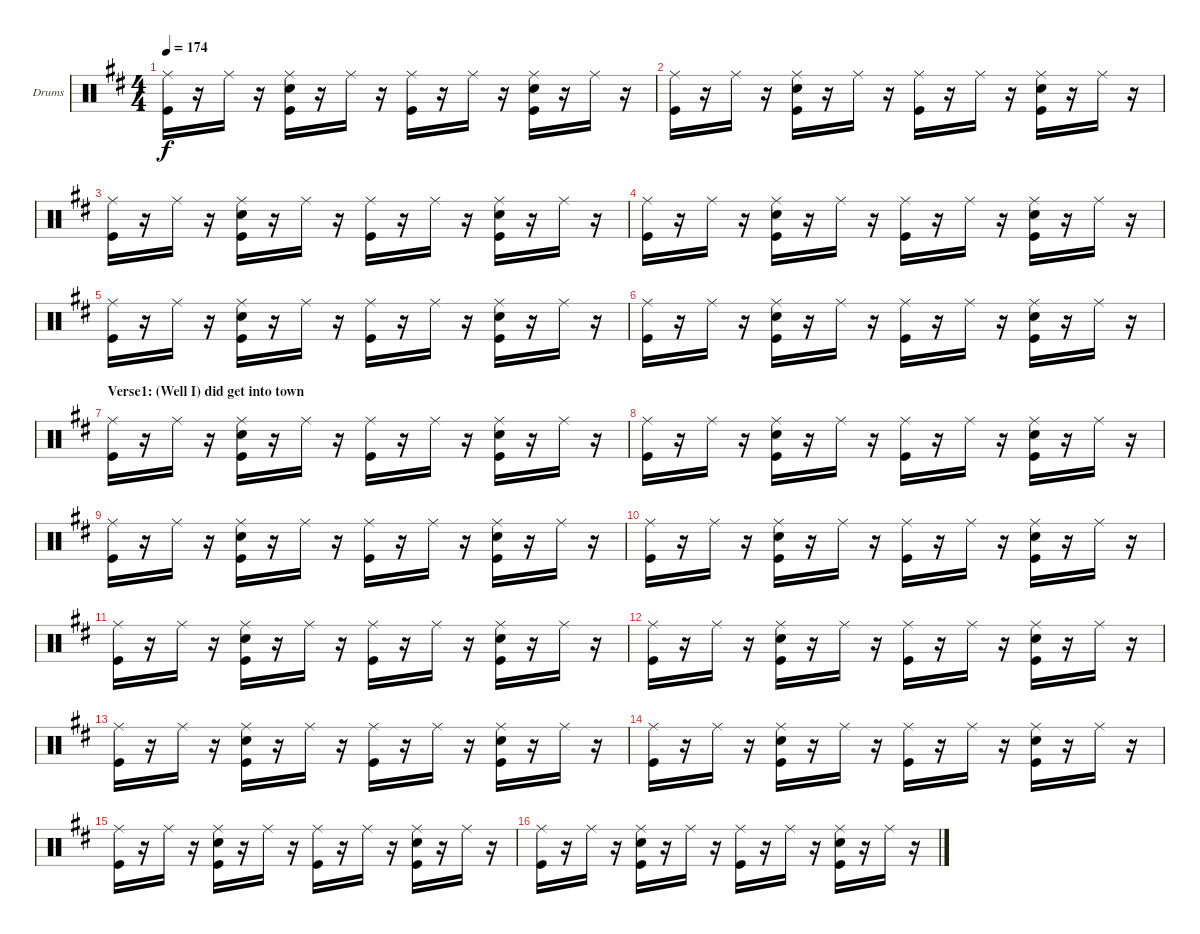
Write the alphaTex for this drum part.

\bracketExtendMode groupsimilarinstruments
\firstSystemTrackNameOrientation horizontal
\otherSystemsTrackNameOrientation horizontal
\track ("Drumkit" "Drums") {instrument percussion}
\staff {score}
\articulation defaults
\ts (4 4)
\tempo 174
\clef neutral
\scale
0.333333
\ks d
("Kick (hit)" "Ride (middle)").16{dy f} r.16 "Ride (middle)".16 r.16 ("Kick (hit)" "Snare (hit) 2" "Ride (middle)").16 r.16 "Ride (middle)".16 r.16 ("Kick (hit)" "Ride (middle)").16 r.16 "Ride (middle)".16 r.16 ("Kick (hit)" "Snare (hit) 2" "Ride (middle)").16 r.16 "Ride (middle)".16 r.16 |
\scale
0.333333 ("Kick (hit)" "Ride (middle)").16 r.16 "Ride (middle)".16 r.16 ("Kick (hit)" "Snare (hit) 2" "Ride (middle)").16 r.16 "Ride (middle)".16 r.16 ("Kick (hit)" "Ride (middle)").16 r.16 "Ride (middle)".16 r.16 ("Kick (hit)" "Snare (hit) 2" "Ride (middle)").16 r.16 "Ride (middle)".16 r.16 |
\scale
0.333333 ("Kick (hit)" "Ride (middle)").16 r.16 "Ride (middle)".16 r.16 ("Kick (hit)" "Snare (hit) 2" "Ride (middle)").16 r.16 "Ride (middle)".16 r.16 ("Kick (hit)" "Ride (middle)").16 r.16 "Ride (middle)".16 r.16 ("Kick (hit)" "Snare (hit) 2" "Ride (middle)").16 r.16 "Ride (middle)".16 r.16 |
\scale
0.333333 ("Kick (hit)" "Ride (middle)").16 r.16 "Ride (middle)".16 r.16 ("Kick (hit)" "Snare (hit) 2" "Ride (middle)").16 r.16 "Ride (middle)".16 r.16 ("Kick (hit)" "Ride (middle)").16 r.16 "Ride (middle)".16 r.16 ("Kick (hit)" "Snare (hit) 2" "Ride (middle)").16 r.16 "Ride (middle)".16 r.16 |
\scale
0.333333 ("Kick (hit)" "Ride (middle)").16 r.16 "Ride (middle)".16 r.16 ("Kick (hit)" "Snare (hit) 2" "Ride (middle)").16 r.16 "Ride (middle)".16 r.16 ("Kick (hit)" "Ride (middle)").16 r.16 "Ride (middle)".16 r.16 ("Kick (hit)" "Snare (hit) 2" "Ride (middle)").16 r.16 "Ride (middle)".16 r.16 |
\scale
0.333333 ("Kick (hit)" "Ride (middle)").16 r.16 "Ride (middle)".16 r.16 ("Kick (hit)" "Snare (hit) 2" "Ride (middle)").16 r.16 "Ride (middle)".16 r.16 ("Kick (hit)" "Ride (middle)").16 r.16 "Ride (middle)".16 r.16 ("Kick (hit)" "Snare (hit) 2" "Ride (middle)").16 r.16 "Ride (middle)".16 r.16 |
\section ("" "Verse1: (Well I) did get into town")
\scale
0.333333 ("Kick (hit)" "Ride (middle)").16 r.16 "Ride (middle)".16 r.16 ("Kick (hit)" "Snare (hit) 2" "Ride (middle)").16 r.16 "Ride (middle)".16 r.16 ("Kick (hit)" "Ride (middle)").16 r.16 "Ride (middle)".16 r.16 ("Kick (hit)" "Snare (hit) 2" "Ride (middle)").16 r.16 "Ride (middle)".16 r.16 |
\scale
0.333333 ("Kick (hit)" "Ride (middle)").16 r.16 "Ride (middle)".16 r.16 ("Kick (hit)" "Snare (hit) 2" "Ride (middle)").16 r.16 "Ride (middle)".16 r.16 ("Kick (hit)" "Ride (middle)").16 r.16 "Ride (middle)".16 r.16 ("Kick (hit)" "Snare (hit) 2" "Ride (middle)").16 r.16 "Ride (middle)".16 r.16 |
\scale
0.333333 ("Kick (hit)" "Ride (middle)").16 r.16 "Ride (middle)".16 r.16 ("Kick (hit)" "Snare (hit) 2" "Ride (middle)").16 r.16 "Ride (middle)".16 r.16 ("Kick (hit)" "Ride (middle)").16 r.16 "Ride (middle)".16 r.16 ("Kick (hit)" "Snare (hit) 2" "Ride (middle)").16 r.16 "Ride (middle)".16 r.16 |
\scale
0.333333 ("Kick (hit)" "Ride (middle)").16 r.16 "Ride (middle)".16 r.16 ("Kick (hit)" "Snare (hit) 2" "Ride (middle)").16 r.16 "Ride (middle)".16 r.16 ("Kick (hit)" "Ride (middle)").16 r.16 "Ride (middle)".16 r.16 ("Kick (hit)" "Snare (hit) 2" "Ride (middle)").16 r.16 "Ride (middle)".16 r.16 |
\scale
0.333333 ("Kick (hit)" "Ride (middle)").16 r.16 "Ride (middle)".16 r.16 ("Kick (hit)" "Snare (hit) 2" "Ride (middle)").16 r.16 "Ride (middle)".16 r.16 ("Kick (hit)" "Ride (middle)").16 r.16 "Ride (middle)".16 r.16 ("Kick (hit)" "Snare (hit) 2" "Ride (middle)").16 r.16 "Ride (middle)".16 r.16 |
\scale
0.333333 ("Kick (hit)" "Ride (middle)").16 r.16 "Ride (middle)".16 r.16 ("Kick (hit)" "Snare (hit) 2" "Ride (middle)").16 r.16 "Ride (middle)".16 r.16 ("Kick (hit)" "Ride (middle)").16 r.16 "Ride (middle)".16 r.16 ("Kick (hit)" "Snare (hit) 2" "Ride (middle)").16 r.16 "Ride (middle)".16 r.16 |
\scale
0.333333 ("Kick (hit)" "Ride (middle)").16 r.16 "Ride (middle)".16 r.16 ("Kick (hit)" "Snare (hit) 2" "Ride (middle)").16 r.16 "Ride (middle)".16 r.16 ("Kick (hit)" "Ride (middle)").16 r.16 "Ride (middle)".16 r.16 ("Kick (hit)" "Snare (hit) 2" "Ride (middle)").16 r.16 "Ride (middle)".16 r.16 |
\scale
0.333333 ("Kick (hit)" "Ride (middle)").16 r.16 "Ride (middle)".16 r.16 ("Kick (hit)" "Snare (hit) 2" "Ride (middle)").16 r.16 "Ride (middle)".16 r.16 ("Kick (hit)" "Ride (middle)").16 r.16 "Ride (middle)".16 r.16 ("Kick (hit)" "Snare (hit) 2" "Ride (middle)").16 r.16 "Ride (middle)".16 r.16 |
\scale
0.333333 ("Kick (hit)" "Ride (middle)").16 r.16 "Ride (middle)".16 r.16 ("Kick (hit)" "Snare (hit) 2" "Ride (middle)").16 r.16 "Ride (middle)".16 r.16 ("Kick (hit)" "Ride (middle)").16 r.16 "Ride (middle)".16 r.16 ("Kick (hit)" "Snare (hit) 2" "Ride (middle)").16 r.16 "Ride (middle)".16 r.16 |
\scale
0.333333 ("Kick (hit)" "Ride (middle)").16 r.16 "Ride (middle)".16 r.16 ("Kick (hit)" "Snare (hit) 2" "Ride (middle)").16 r.16 "Ride (middle)".16 r.16 ("Kick (hit)" "Ride (middle)").16 r.16 "Ride (middle)".16 r.16 ("Kick (hit)" "Snare (hit) 2" "Ride (middle)").16 r.16 "Ride (middle)".16 r.16
